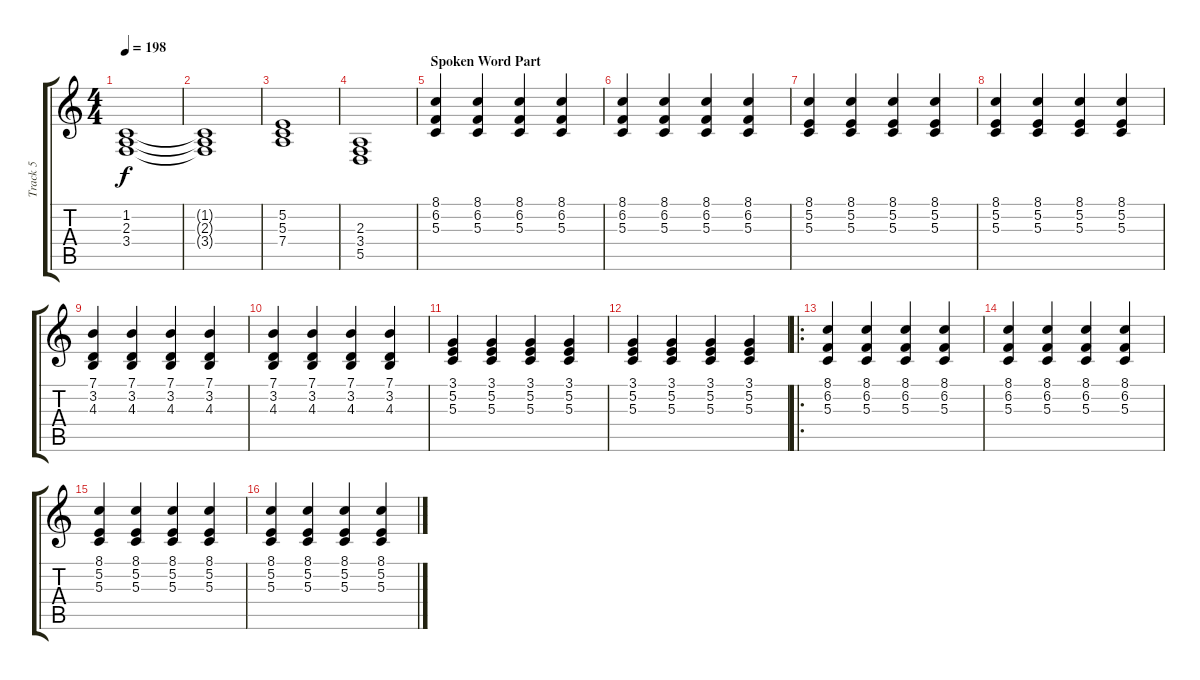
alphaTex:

\track ("Track 5" "Track 5") {instrument lead2sawtooth}
\staff {score tabs}
\tuning (E4 B3 G3 D3 A2 E2) {hide}
\ts (4 4)
\tempo 198
\clef g2
\ks c
(1.2 2.3 3.4).1{dy f} |
(1.2{t} 2.3{t} 3.4{t}).1 |
(5.2 5.3 7.4).1 |
(2.3 3.4 5.5).1 |
\section ("" "Spoken Word Part")
(8.1 6.2 5.3).4 (8.1 6.2 5.3).4 (8.1 6.2 5.3).4 (8.1 6.2 5.3).4 |
(8.1 6.2 5.3).4 (8.1 6.2 5.3).4 (8.1 6.2 5.3).4 (8.1 6.2 5.3).4 |
(8.1 5.2 5.3).4 (8.1 5.2 5.3).4 (8.1 5.2 5.3).4 (8.1 5.2 5.3).4 |
(8.1 5.2 5.3).4 (8.1 5.2 5.3).4 (8.1 5.2 5.3).4 (8.1 5.2 5.3).4 |
(7.1 3.2 4.3).4 (7.1 3.2 4.3).4 (7.1 3.2 4.3).4 (7.1 3.2 4.3).4 |
(7.1 3.2 4.3).4 (7.1 3.2 4.3).4 (7.1 3.2 4.3).4 (7.1 3.2 4.3).4 |
(3.1 5.2 5.3).4 (3.1 5.2 5.3).4 (3.1 5.2 5.3).4 (3.1 5.2 5.3).4 |
(3.1 5.2 5.3).4 (3.1 5.2 5.3).4 (3.1 5.2 5.3).4 (3.1 5.2 5.3).4 |
\ro
(8.1 6.2 5.3).4 (8.1 6.2 5.3).4 (8.1 6.2 5.3).4 (8.1 6.2 5.3).4 |
(8.1 6.2 5.3).4 (8.1 6.2 5.3).4 (8.1 6.2 5.3).4 (8.1 6.2 5.3).4 |
(8.1 5.2 5.3).4 (8.1 5.2 5.3).4 (8.1 5.2 5.3).4 (8.1 5.2 5.3).4 |
(8.1 5.2 5.3).4 (8.1 5.2 5.3).4 (8.1 5.2 5.3).4 (8.1 5.2 5.3).4
